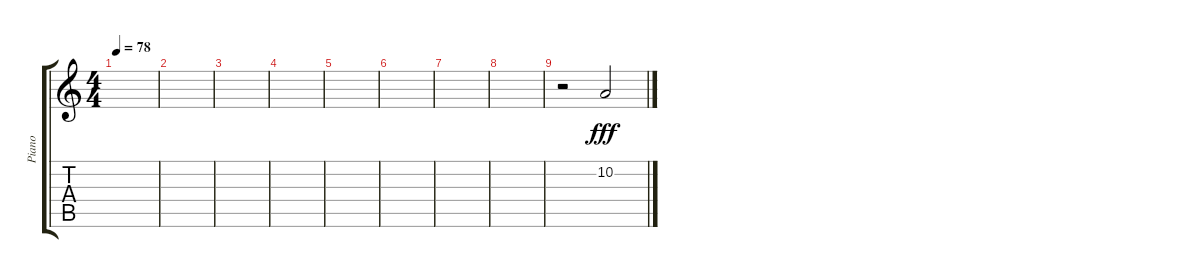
\track ("Piano" "Piano") {instrument acousticgrandpiano}
\staff {score tabs}
\tuning (E4 B3 G3 D3 A2 E2) {hide}
\ts (4 4)
\tempo 78
\clef g2
\ks c
|
|
|
|
|
|
|
|
r.2{instrument reversecymbal} 10.2.2{dy fff}
